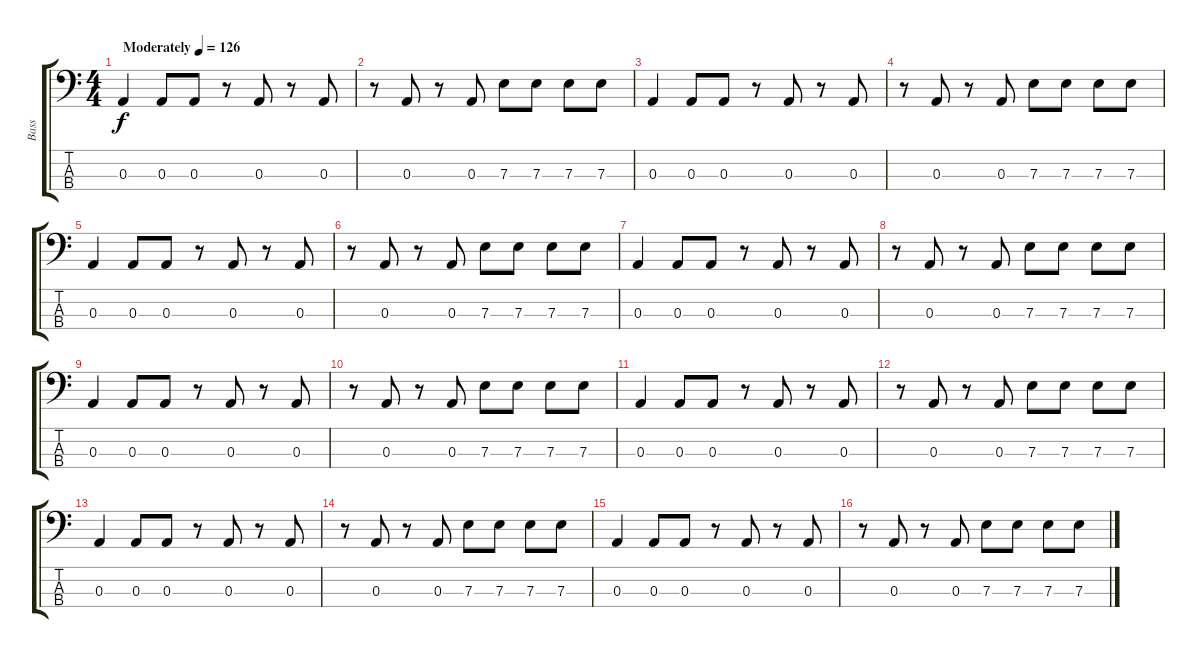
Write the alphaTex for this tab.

\track ("Bass" "Bass") {instrument electricbassfinger}
\staff {score tabs}
\tuning (G2 D2 A1 E1) {hide}
\ts (4 4)
\tempo (126 "Moderately")
\clef f4
\ks c
0.3.4{dy f instrument electricbassfinger} 0.3.8 0.3.8 r.8 0.3.8 r.8 0.3.8 |
r.8 0.3.8 r.8 0.3.8 7.3.8 7.3.8 7.3.8 7.3.8 |
0.3.4 0.3.8 0.3.8 r.8 0.3.8 r.8 0.3.8 |
r.8 0.3.8 r.8 0.3.8 7.3.8 7.3.8 7.3.8 7.3.8 |
0.3.4 0.3.8 0.3.8 r.8 0.3.8 r.8 0.3.8 |
r.8 0.3.8 r.8 0.3.8 7.3.8 7.3.8 7.3.8 7.3.8 |
0.3.4 0.3.8 0.3.8 r.8 0.3.8 r.8 0.3.8 |
r.8 0.3.8 r.8 0.3.8 7.3.8 7.3.8 7.3.8 7.3.8 |
0.3.4 0.3.8 0.3.8 r.8 0.3.8 r.8 0.3.8 |
r.8 0.3.8 r.8 0.3.8 7.3.8 7.3.8 7.3.8 7.3.8 |
0.3.4 0.3.8 0.3.8 r.8 0.3.8 r.8 0.3.8 |
r.8 0.3.8 r.8 0.3.8 7.3.8 7.3.8 7.3.8 7.3.8 |
0.3.4 0.3.8 0.3.8 r.8 0.3.8 r.8 0.3.8 |
r.8 0.3.8 r.8 0.3.8 7.3.8 7.3.8 7.3.8 7.3.8 |
0.3.4 0.3.8 0.3.8 r.8 0.3.8 r.8 0.3.8 |
r.8 0.3.8 r.8 0.3.8 7.3.8 7.3.8 7.3.8 7.3.8
